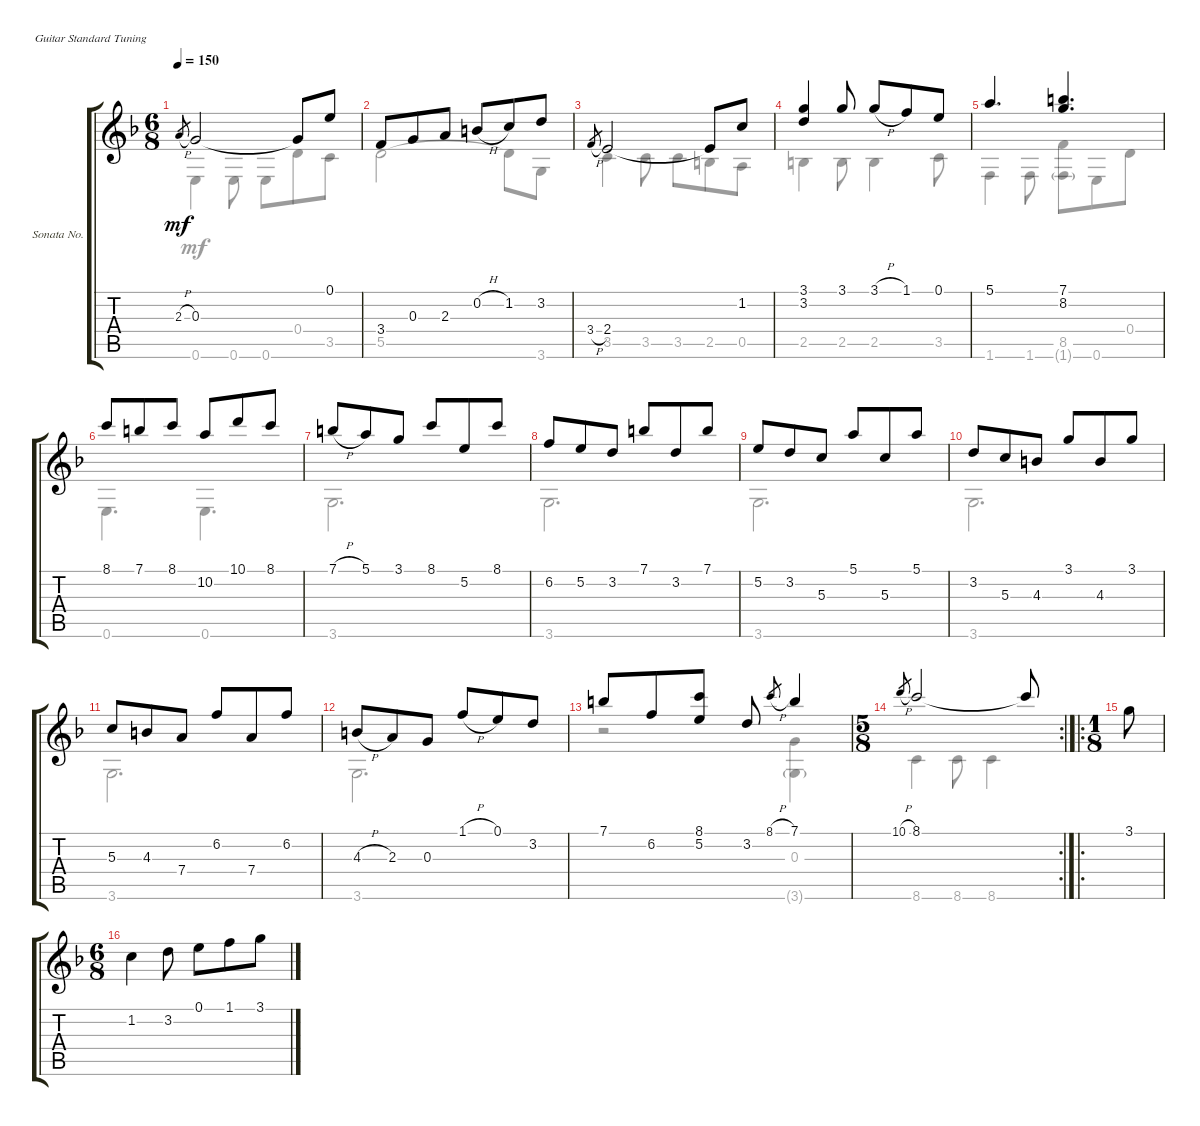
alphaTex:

\bracketExtendMode groupsimilarinstruments
\firstSystemTrackNameOrientation horizontal
\otherSystemsTrackNameOrientation horizontal
\track ("Sonata No. 14 in F - 7. Gigue" "Sonata No.") {instrument acousticguitarnylon}
\staff {score tabs}
\tuning (E4 B3 G3 D3 A2 E2)
\voice
\ts (6 8)
\tempo 150
\clef g2
\ks f
2.3{h}.8{gr dy mf} 0.3.2 0.3{t}.8 0.1.8 |
3.4.8 0.3.8 2.3.8 0.2{h}.8 1.2.8 3.2.8 |
3.4{h}.8{gr} 2.4.2 2.4{t}.8 1.2.8 |
(3.1 3.2).4 3.1.8 3.1{h}.8 1.1.8 0.1.8 |
5.1.4{d} (7.1 8.2).4{d} |
8.1.8 7.1.8 8.1.8 10.2.8 10.1.8 8.1.8 |
7.1{h}.8 5.1.8 3.1.8 8.1.8 5.2.8 8.1.8 |
6.2.8 5.2.8 3.2.8 7.1.8 3.2.8 7.1.8 |
5.2.8 3.2.8 5.3.8 5.1.8 5.3.8 5.1.8 |
3.2.8 5.3.8 4.3.8 3.1.8 4.3.8 3.1.8 |
5.3.8 4.3.8 7.4.8 6.2.8 7.4.8 6.2.8 |
4.3{h}.8 2.3.8 0.3.8 1.1{h}.8 0.1.8 3.2.8 |
7.1.8 6.2.8 (8.1 5.2).8 3.2.8 8.1{h}.8{gr} 7.1.4 |
\rc 2
\ts (5 8)
10.1{h}.8{gr} 8.1.2 8.1{t}.8 |
\ro
\ts (1 8)
3.1.8 |
\ts (6 8)
1.2.4 3.2.8 0.1.8 1.1.8 3.1.8
\voice
\clef g2
\ottava regular
\simile none
\ks f
0.6.4{dy mf} 0.6.8 0.6.8 0.4.8 3.5.8 |
5.5.2 5.5{t}.8 3.6.8 |
3.5.4 3.5.8 3.5.8 2.5.8 0.5.8 |
2.5.4 2.5.8 2.5.4 3.5.8 |
1.6.4 1.6.8 (8.5 1.6{g}).8 0.6.8 0.4.8 |
0.6.4{d} 0.6.4{d} |
3.6.2{d} |
3.6.2{d} |
3.6.2{d} |
3.6.2{d} |
3.6.2{d} |
3.6.2{d} |
r.2 (0.3 3.6{g}).4 |
8.6.4 8.6.8 8.6.4 |
|
